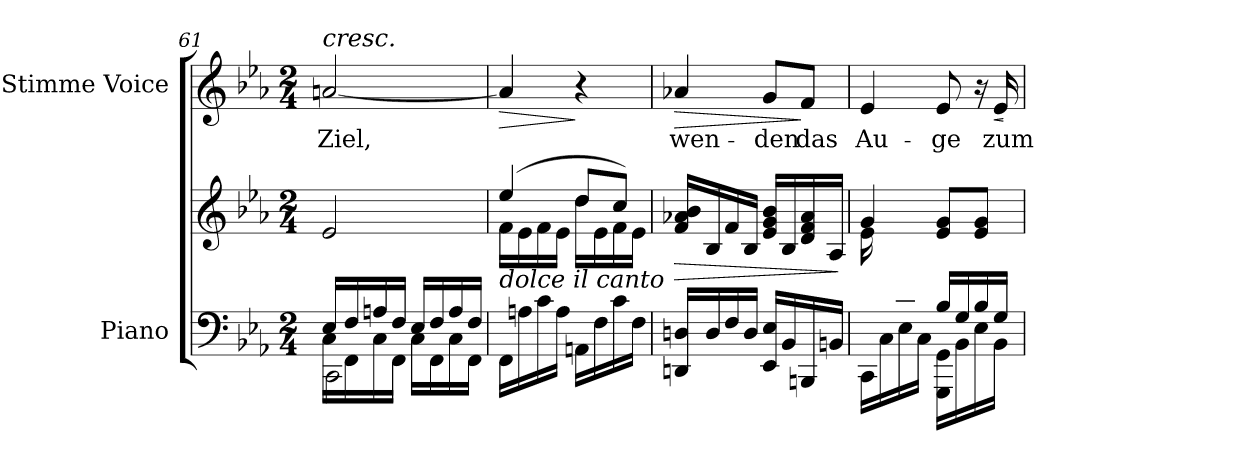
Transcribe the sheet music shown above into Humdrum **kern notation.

**kern	**kern	**dynam	**kern	**text	**dynam
*part2	*part2	*part2	*part1	*part1	*part1
*staff3	*staff2	*staff2/3	*staff1	*staff1	*staff1
*I"Piano	*	*	*I"Stimme Voice	*	*
*I'Pno	*	*	*	*	*
*clefF4	*clefG2	*	*clefG2	*	*
*k[b-e-a-]	*k[b-e-a-]	*	*k[b-e-a-]	*	*
*M2/4	*M2/4	*	*M2/4	*	*
=61	=61	=61	=61	=61	=61
*^	*	*	*	*	*
*	*^	*	*	*	*	*
!	!	!	!	!	!LO:TX:a:i:t=cresc.	!	!
!	!	!	!	!	!	!LO:LY:b	!
16E-/LL	16C\LL	2CC\	2e-/	.	[2an/	Ziel,	.
16F/	16FF\	.	.	.	.	.	.
16An/	16C\	.	.	.	.	.	.
16F/JJ	16FF\JJ	.	.	.	.	.	.
16E-/LL	16C\LL	.	.	.	.	.	.
16F/	16FF\	.	.	.	.	.	.
16A/	16C\	.	.	.	.	.	.
16F/JJ	16FF\JJ	.	.	.	.	.	.
*	*v	*v	*	*	*	*	*
=62	=62	=62	=62	=62	=62	=62
*	*	*^	*	*	*	*
!	!	!LO:TX:b:i:t=dolce il canto	!	!	!	!	!
!	!	!	!	!	!	!	!LO:HP:b
*v	*v	*	*	*	*	*	*
16FF\LL	(4ee-/	16f\LL	.	4a/]	.	>
16An\	.	16e-\	.	.	.	.
16c\	.	16f\	.	.	.	.
16A\JJ	.	16e-\JJ	.	.	.	.
16AAn\LL	8dd/L	16dd\LL	.	4r	.	]
16F\	.	16e-\	.	.	.	.
16c\	8cc/J)	16f\	.	.	.	.
16F\JJ	.	16e-\JJ	.	.	.	.
!!LO:LB:g=z
=63	=63	=63	=63	=63	=63	=63
!	!	!	!LO:HP:b	!	!LO:LY:b	!LO:HP:b
*	*v	*v	*	*	*	*
16DDn/ 16Dn/LL	16f/ 16a-X/ 16b-/LL	>	4a-X/	wen-	>
16D/	16B-/	.	.	.	.
16F/	16f/	.	.	.	.
16D/JJ	16B-/JJ	.	.	.	.
!	!	!	!	!LO:LY:b	!
16EE-/ 16E-/LL	16e-/ 16g/ 16b-/LL	.	8g/L	-den	.
16BB-/	16B-/	.	.	.	.
!	!	!	!	!LO:LY:b	!
16BBBn/	16d/ 16f/ 16a-/	.	8f/J	das	]
16BBn/JJ	16A-/JJ	.	.	.	.
.	.	]	.	.	.
=64	=64	=64	=64	=64	=64
*^	*^	*	*	*	*
!	!	!	!	!	!	!LO:LY:b	!
16ryy	16CC\LL	4g/	16e-\LL	.	4e-/	Au-	.
16G/	16C\	.	4..ryy	.	.	.	.
16c/	16E-\	.	.	.	.	.	.
16G/JJ	16C\JJ	.	.	.	.	.	.
!	!	!	!	!	!	!LO:LY:b	!
16B-/LL	16GGG\ 16GG\LL	8e-/ 8g/L	.	.	8e-/	-ge	.
16G/	16BB-\	.	.	.	.	.	.
16B-/	16E-\	8e-/ 8g/J	.	.	16r	.	.
!	!	!	!	!	!	!LO:LY:b	!LO:HP:b
16G/JJ	16BB-\JJ	.	.	.	16e-/	zum	<
*v	*v	*	*	*	*	*	*
*	*v	*v	*	*	*	*
.	.	.	.	.	[
=	=	=	=	=	=
*-	*-	*-	*-	*-	*-
